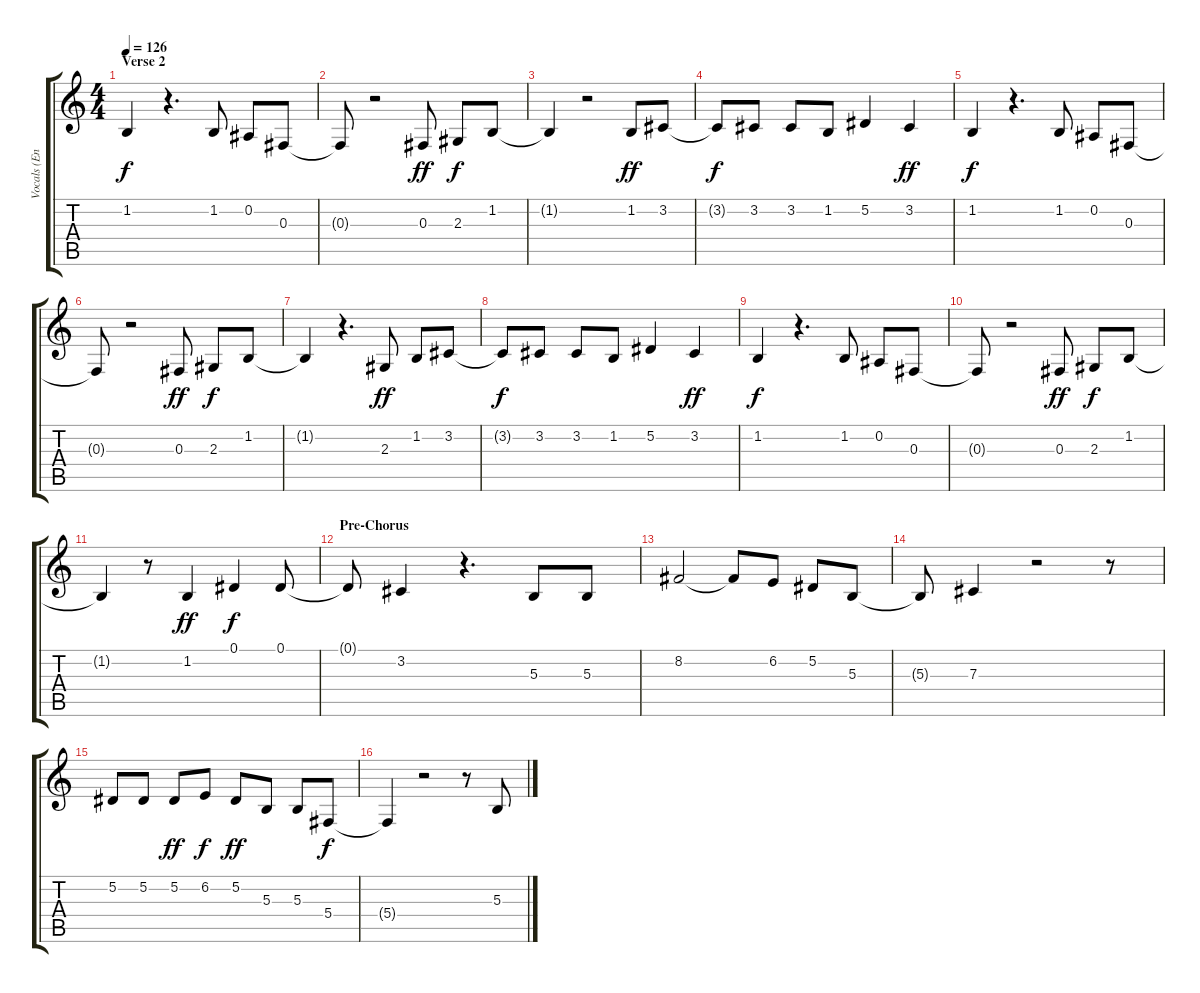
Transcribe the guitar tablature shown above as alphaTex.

\track ("Vocals (English)" "Vocals (En") {instrument pad1newage}
\staff {score tabs}
\tuning (Eb4 Bb3 Gb3 Db3 Ab2 Eb2) {hide}
\ts (4 4)
\section ("" "Verse 2")
\tempo 126
\clef g2
\ks c
1.2.4{dy f} r.4{d} 1.2.8 0.2.8 0.3.8 |
0.3{t}.8 r.2 0.3.8{dy ff} 2.3.8{dy f} 1.2.8 |
1.2{t}.4 r.2 1.2.8{dy ff} 3.2.8 |
3.2{t}.8{dy f} 3.2.8 3.2.8 1.2.8 5.2.4 3.2.4{dy ff} |
1.2.4{dy f} r.4{d} 1.2.8 0.2.8 0.3.8 |
0.3{t}.8 r.2 0.3.8{dy ff} 2.3.8{dy f} 1.2.8 |
1.2{t}.4 r.4{d} 2.3.8{dy ff} 1.2.8 3.2.8 |
3.2{t}.8{dy f} 3.2.8 3.2.8 1.2.8 5.2.4 3.2.4{dy ff} |
1.2.4{dy f} r.4{d} 1.2.8 0.2.8 0.3.8 |
0.3{t}.8 r.2 0.3.8{dy ff} 2.3.8{dy f} 1.2.8 |
1.2{t}.4 r.8 1.2.4{dy ff} 0.1.4{dy f} 0.1.8 |
\section ("" "Pre-Chorus")
0.1{t}.8 3.2.4 r.4{d} 5.3.8 5.3.8 |
8.2.2 8.2{t}.8 6.2.8 5.2.8 5.3.8 |
5.3{t}.8 7.3.4 r.2 r.8 |
5.2.8 5.2.8 5.2.8{dy ff} 6.2.8{dy f} 5.2.8{dy ff} 5.3.8 5.3.8 5.4.8{dy f} |
5.4{t}.4 r.2 r.8 5.3.8
